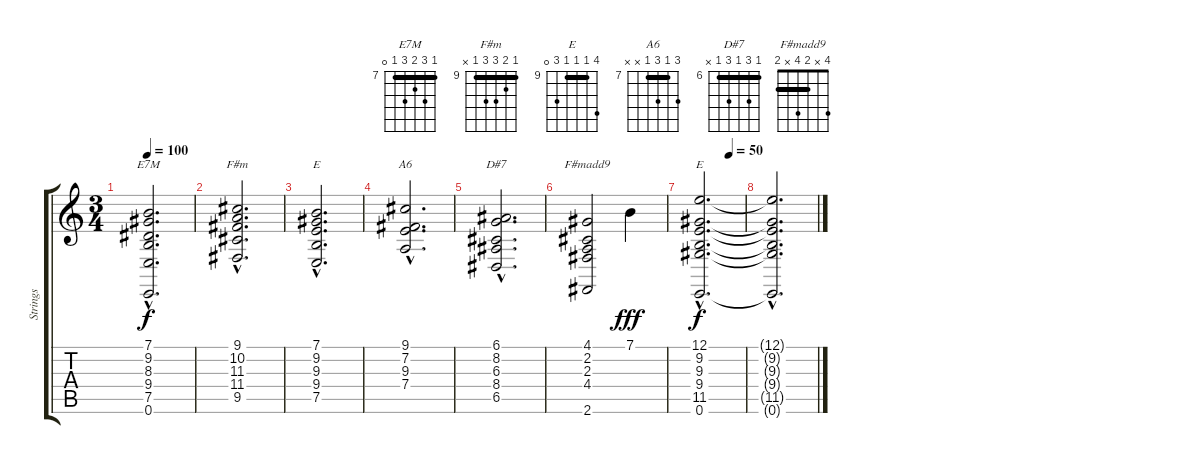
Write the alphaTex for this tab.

\track ("Strings" "Strings") {instrument synthstrings1}
\staff {score tabs}
\tuning (E4 B3 G3 D3 A2 E2) {hide}
\chord ("E7M" 7 9 8 9 7 0) {firstfret 7 barre 7}
\chord ("F#m" 9 10 11 11 9 x) {firstfret 9 barre 9}
\chord ("E" 7 9 9 9 7 x) {firstfret 7 barre 7}
\chord ("A6" 9 7 9 7 x x) {firstfret 7 barre 7}
\chord ("D#7" 6 8 6 8 6 x) {firstfret 6 barre 6}
\chord ("F#madd9" 4 x 2 4 x 2) {barre 2}
\chord ("E" 12 9 9 9 11 0) {firstfret 9 barre 9}
\ts (3 4)
\tempo 100
\clef g2
\ks c
(7.1{hac} 9.2{hac} 8.3{hac} 9.4{hac} 7.5{hac} 0.6{hac}).2{d ch "E7M" dy f} |
(9.1{hac} 10.2{hac} 11.3{hac} 11.4{hac} 9.5{hac}).2{d ch "F#m"} |
(7.1{hac} 9.2{hac} 9.3{hac} 9.4{hac} 7.5{hac}).2{d ch "E"} |
(9.1{hac} 7.2{hac} 9.3{hac} 7.4{hac}).2{d ch "A6"} |
(6.1{hac} 8.2{hac} 6.3{hac} 8.4{hac} 6.5{hac}).2{d ch "D#7"} |
(4.1 2.2 2.3 4.4 2.6).2{ch "F#madd9"} 7.1.4{dy fff} |
\tempo (50 0.6666666666666666)
(12.1{hac} 9.2{hac} 9.3{hac} 9.4{hac} 11.5{hac} 0.6{hac}).2{d ch "E" dy f} |
(12.1{hac t} 9.2{hac t} 9.3{hac t} 9.4{hac t} 11.5{hac t} 0.6{hac t}).2{d volume 0}
